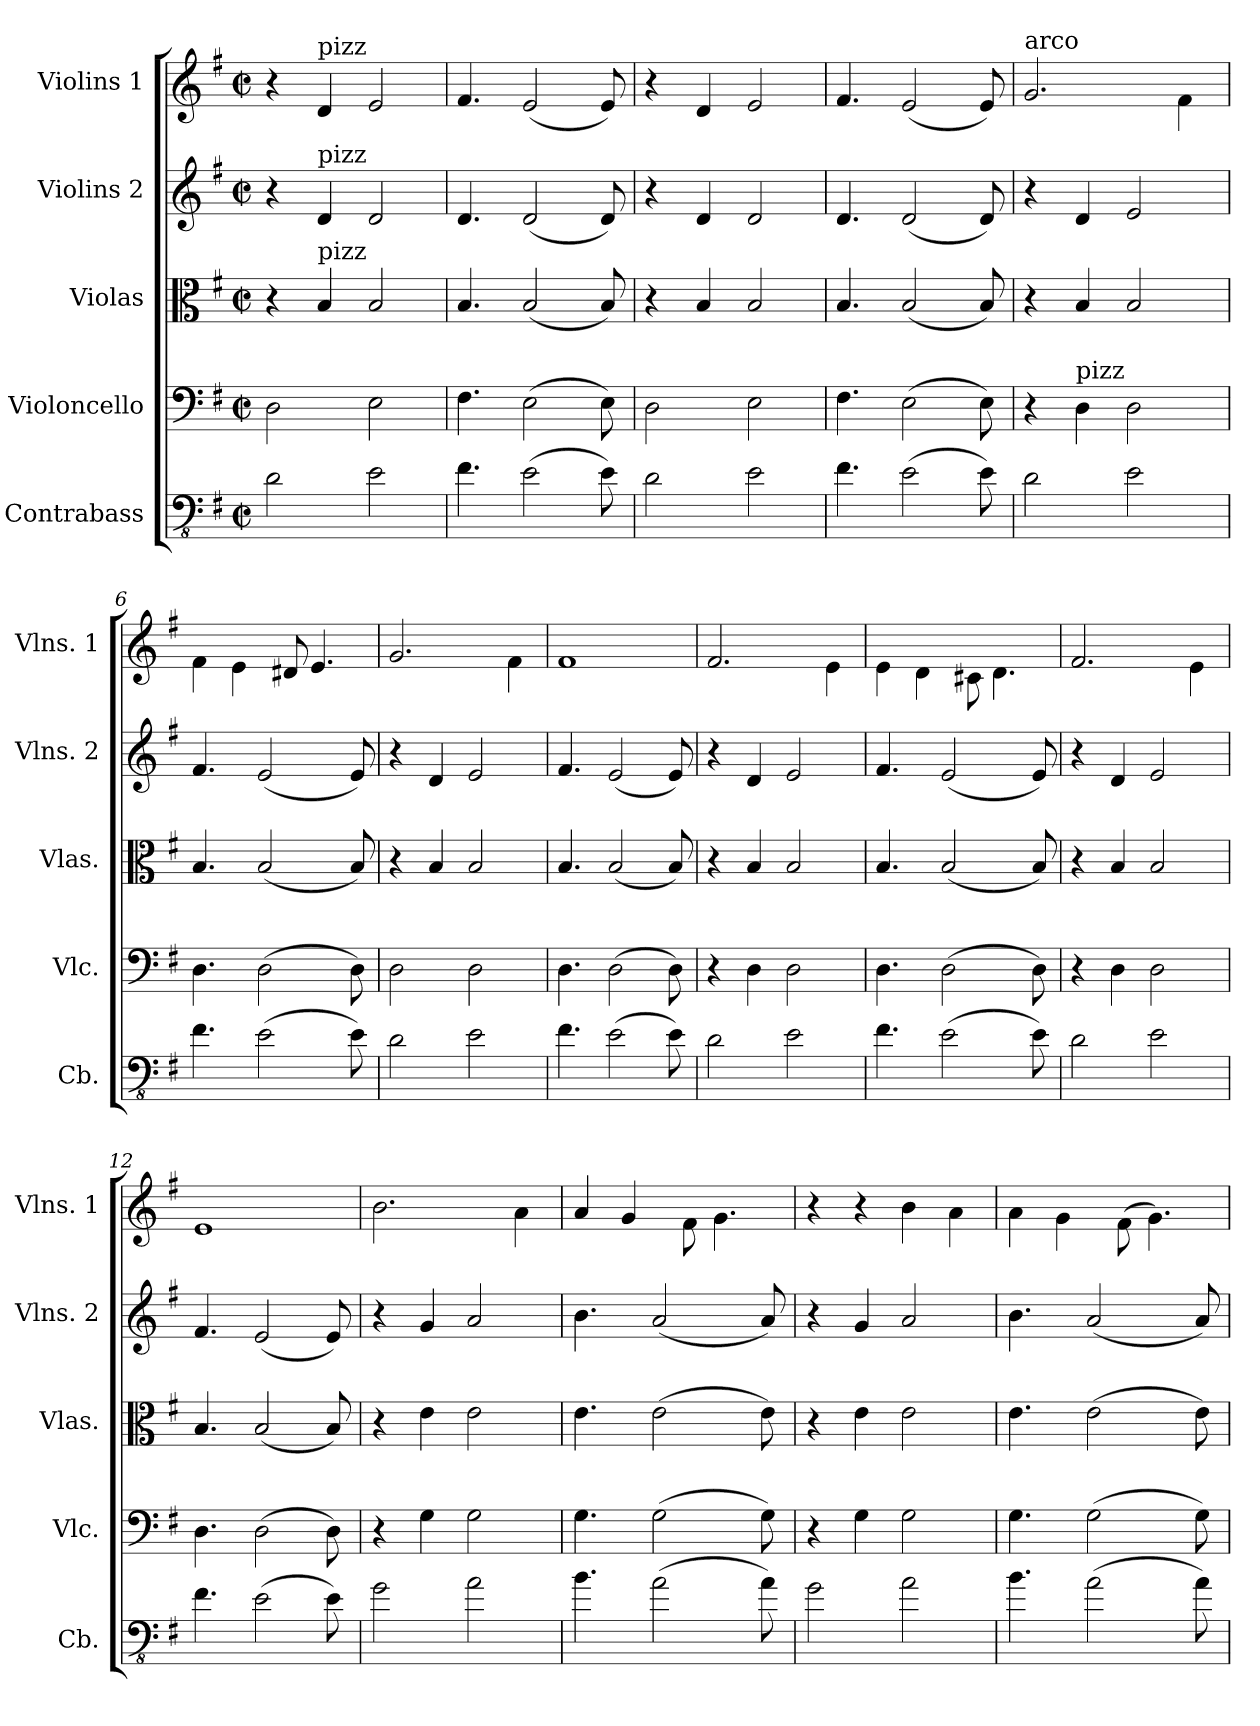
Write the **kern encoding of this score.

**kern	**kern	**kern	**kern	**kern
*part5	*part4	*part3	*part2	*part1
*staff5	*staff4	*staff3	*staff2	*staff1
*I"Contrabass	*I"Violoncello	*I"Violas	*I"Violins 2	*I"Violins 1
*I'Cb.	*I'Vlc.	*I'Vlas.	*I'Vlns. 2	*I'Vlns. 1
*clefFv4	*clefF4	*clefC3	*clefG2	*clefG2
*ITrd7c12	*	*	*	*
*k[f#]	*k[f#]	*k[f#]	*k[f#]	*k[f#]
*G:	*G:	*G:	*G:	*G:
*M2/2	*M2/2	*M2/2	*M2/2	*M2/2
*met(c|)	*met(c|)	*met(c|)	*met(c|)	*met(c|)
=1	=1	=1	=1	=1
2DD\	2D\	4r	4r	4r
!	!	!	!	!LO:TX:a:t=pizz
!	!	!	!LO:TX:a:t=pizz	!
!	!	!LO:TX:a:t=pizz	!	!
.	.	4B/	4d/	4d/
2EE\	2E\	2B/	2d/	2e/
=2	=2	=2	=2	=2
4.FF#\	4.F#\	4.B/	4.d/	4.f#/
(2EE\	(2E\	(2B/	(2d/	(2e/
8EE\)	8E\)	8B/)	8d/)	8e/)
=3	=3	=3	=3	=3
2DD\	2D\	4r	4r	4r
.	.	4B/	4d/	4d/
2EE\	2E\	2B/	2d/	2e/
=4	=4	=4	=4	=4
4.FF#\	4.F#\	4.B/	4.d/	4.f#/
(2EE\	(2E\	(2B/	(2d/	(2e/
8EE\)	8E\)	8B/)	8d/)	8e/)
=5	=5	=5	=5	=5
!	!	!	!	!LO:TX:a:t=arco
2DD\	4r	4r	4r	2.g/
!	!LO:TX:a:t=pizz	!	!	!
.	4D\	4B/	4d/	.
2EE\	2D\	2B/	2e/	.
.	.	.	.	4f#\
=6	=6	=6	=6	=6
4.FF#\	4.D\	4.B/	4.f#/	4f#\
.	.	.	.	4e\
(2EE\	(2D\	(2B/	(2e/	.
.	.	.	.	8d#X/
.	.	.	.	4.e/
8EE\)	8D\)	8B/)	8e/)	.
=7	=7	=7	=7	=7
2DD\	2D\	4r	4r	2.g/
.	.	4B/	4d/	.
2EE\	2D\	2B/	2e/	.
.	.	.	.	4f#\
=8	=8	=8	=8	=8
4.FF#\	4.D\	4.B/	4.f#/	1f#
(2EE\	(2D\	(2B/	(2e/	.
8EE\)	8D\)	8B/)	8e/)	.
!!LO:LB:g=z
=9	=9	=9	=9	=9
2DD\	4r	4r	4r	2.f#/
.	4D\	4B/	4d/	.
2EE\	2D\	2B/	2e/	.
.	.	.	.	4e\
=10	=10	=10	=10	=10
4.FF#\	4.D\	4.B/	4.f#/	4e\
.	.	.	.	4d\
(2EE\	(2D\	(2B/	(2e/	.
.	.	.	.	8c#X\
.	.	.	.	4.d\
8EE\)	8D\)	8B/)	8e/)	.
=11	=11	=11	=11	=11
2DD\	4r	4r	4r	2.f#/
.	4D\	4B/	4d/	.
2EE\	2D\	2B/	2e/	.
.	.	.	.	4e\
=12	=12	=12	=12	=12
4.FF#\	4.D\	4.B/	4.f#/	1e
(2EE\	(2D\	(2B/	(2e/	.
8EE\)	8D\)	8B/)	8e/)	.
=13	=13	=13	=13	=13
2GG\	4r	4r	4r	2.b\
.	4G\	4e\	4g/	.
2AA\	2G\	2e\	2a/	.
.	.	.	.	4a\
=14	=14	=14	=14	=14
4.BB\	4.G\	4.e\	4.b\	4a/
.	.	.	.	4g/
(2AA\	(2G\	(2e\	(2a/	.
.	.	.	.	8f#\
.	.	.	.	4.g\
8AA\)	8G\)	8e\)	8a/)	.
=15	=15	=15	=15	=15
2GG\	4r	4r	4r	4r
.	4G\	4e\	4g/	4r
2AA\	2G\	2e\	2a/	4b\
.	.	.	.	4a\
=16	=16	=16	=16	=16
4.BB\	4.G\	4.e\	4.b\	4a\
.	.	.	.	4g\
(2AA\	(2G\	(2e\	(2a/	.
.	.	.	.	(8f#\
.	.	.	.	4.g\)
8AA\)	8G\)	8e\)	8a/)	.
=	=	=	=	=
*-	*-	*-	*-	*-
